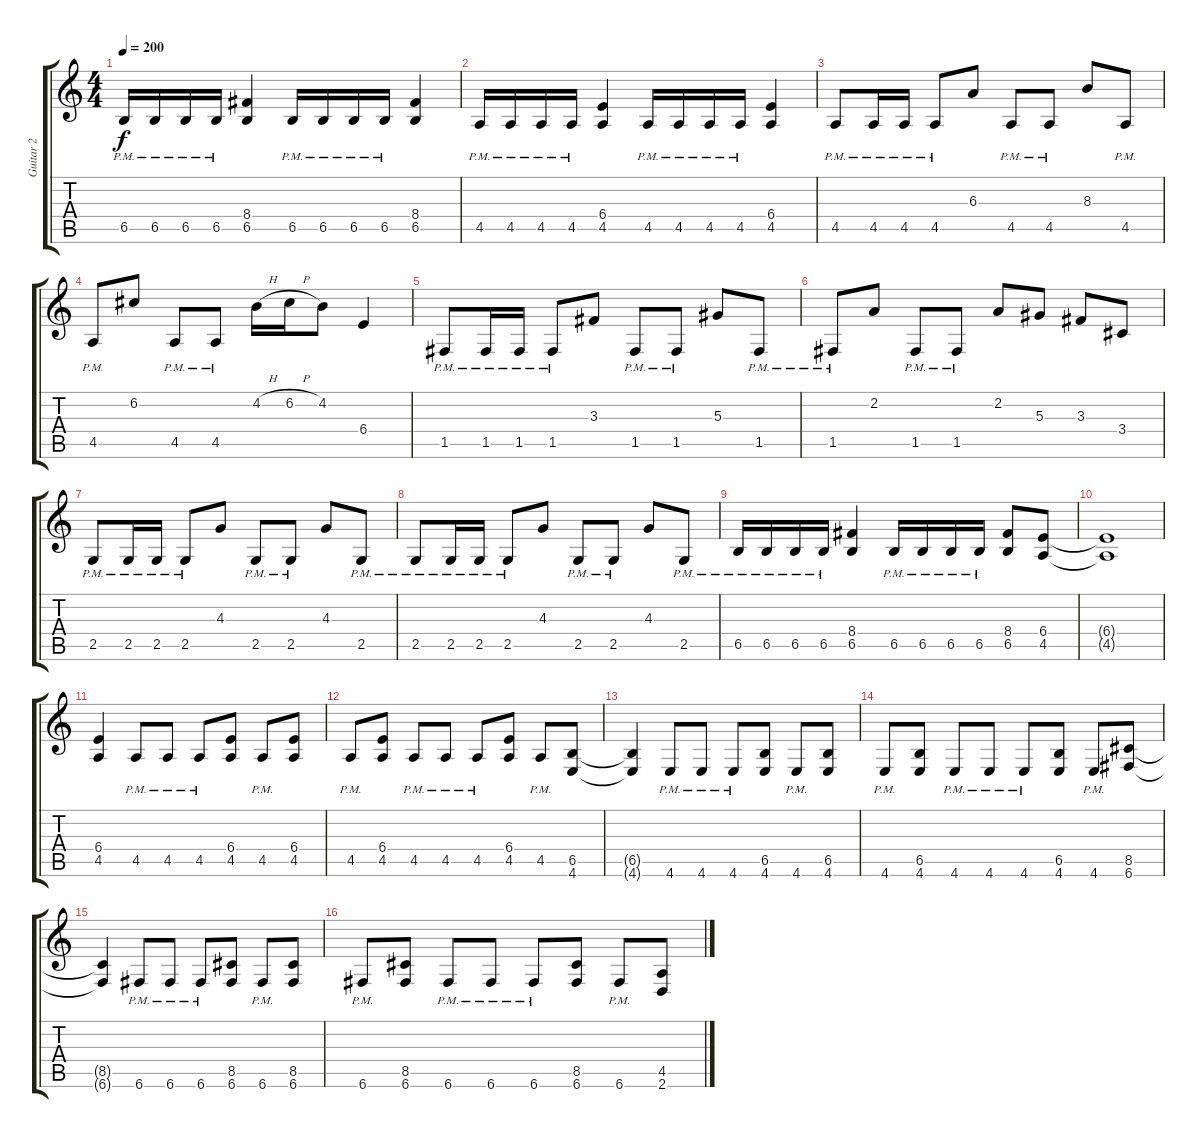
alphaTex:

\track ("Guitar 2" "Guitar 2") {instrument distortionguitar}
\staff {score tabs}
\tuning (C4 G3 Eb3 Bb2 F2 C2) {hide}
\ts (4 4)
\tempo 200
\clef g2
\ks c
6.5{pm}.16{dy f} 6.5{pm}.16 6.5{pm}.16 6.5{pm}.16 (8.4 6.5).4 6.5{pm}.16 6.5{pm}.16 6.5{pm}.16 6.5{pm}.16 (8.4 6.5).4 |
4.5{pm}.16 4.5{pm}.16 4.5{pm}.16 4.5{pm}.16 (6.4 4.5).4 4.5{pm}.16 4.5{pm}.16 4.5{pm}.16 4.5{pm}.16 (6.4 4.5).4 |
4.5{pm}.8 4.5{pm}.16 4.5{pm}.16 4.5{pm}.8 6.3.8 4.5{pm}.8 4.5{pm}.8 8.3.8 4.5{pm}.8 |
4.5{pm}.8 6.2.8 4.5{pm}.8 4.5{pm}.8 4.2{h}.16 6.2{h}.16 4.2.8 6.4.4 |
1.5{pm}.8 1.5{pm}.16 1.5{pm}.16 1.5{pm}.8 3.3.8 1.5{pm}.8 1.5{pm}.8 5.3.8 1.5{pm}.8 |
1.5{pm}.8 2.2.8 1.5{pm}.8 1.5{pm}.8 2.2.8 5.3.8 3.3.8 3.4.8 |
2.5{pm}.8 2.5{pm}.16 2.5{pm}.16 2.5{pm}.8 4.3.8 2.5{pm}.8 2.5{pm}.8 4.3.8 2.5{pm}.8 |
2.5{pm}.8 2.5{pm}.16 2.5{pm}.16 2.5{pm}.8 4.3.8 2.5{pm}.8 2.5{pm}.8 4.3.8 2.5{pm}.8 |
6.5{pm}.16 6.5{pm}.16 6.5{pm}.16 6.5{pm}.16 (8.4 6.5).4 6.5{pm}.16 6.5{pm}.16 6.5{pm}.16 6.5{pm}.16 (8.4 6.5).8 (6.4 4.5).8 |
(6.4{t} 4.5{t}).1 |
(6.4 4.5).4 4.5{pm}.8 4.5{pm}.8 4.5{pm}.8 (6.4 4.5).8 4.5{pm}.8 (6.4 4.5).8 |
4.5{pm}.8 (6.4 4.5).8 4.5{pm}.8 4.5{pm}.8 4.5{pm}.8 (6.4 4.5).8 4.5{pm}.8 (6.5 4.6).8 |
(6.5{t} 4.6{t}).4 4.6{pm}.8 4.6{pm}.8 4.6{pm}.8 (6.5 4.6).8 4.6{pm}.8 (6.5 4.6).8 |
4.6{pm}.8 (6.5 4.6).8 4.6{pm}.8 4.6{pm}.8 4.6{pm}.8 (6.5 4.6).8 4.6{pm}.8 (8.5 6.6).8 |
(8.5{t} 6.6{t}).4 6.6{pm}.8 6.6{pm}.8 6.6{pm}.8 (8.5 6.6).8 6.6{pm}.8 (8.5 6.6).8 |
6.6{pm}.8 (8.5 6.6).8 6.6{pm}.8 6.6{pm}.8 6.6{pm}.8 (8.5 6.6).8 6.6{pm}.8 (4.5 2.6).8
